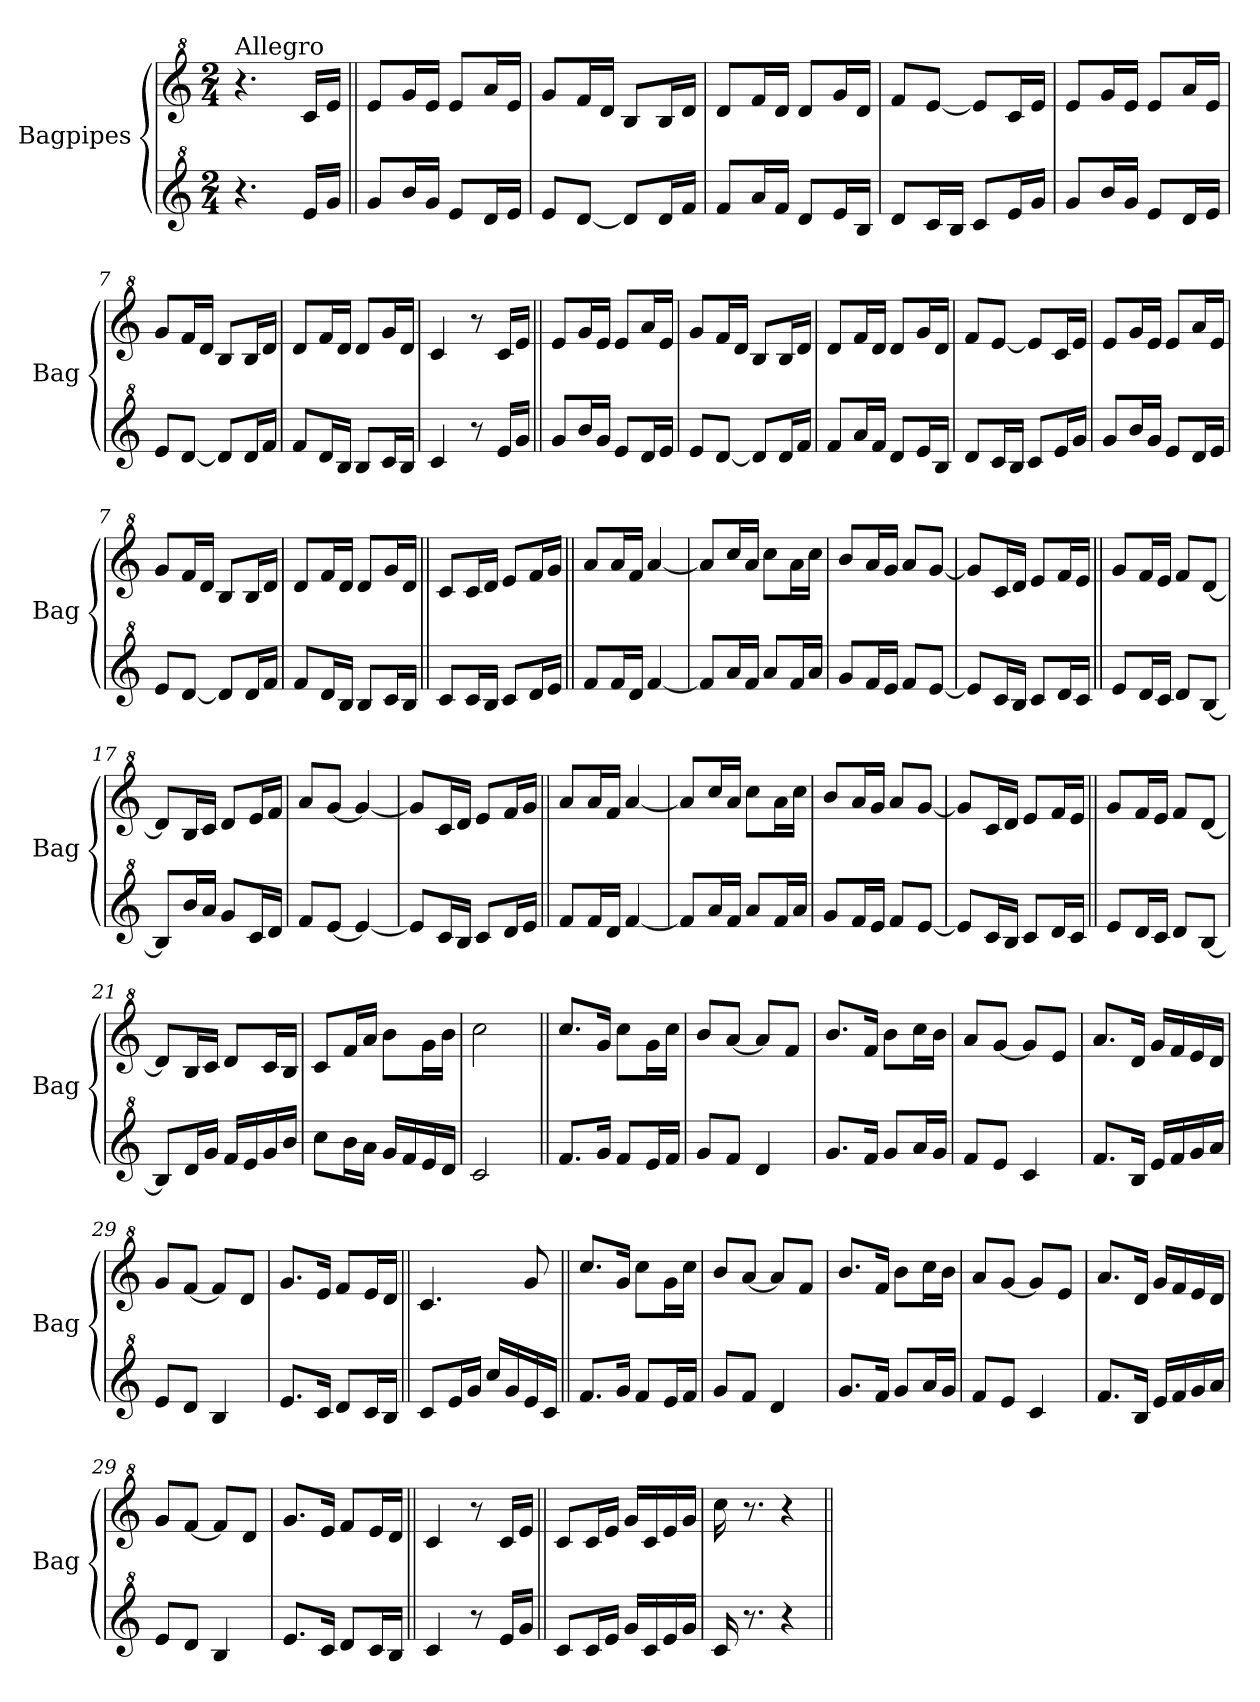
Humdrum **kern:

**kern	**kern
*part2	*part1
*staff2	*staff1
*I"Bagpipes	*I"Bagpipes
*I'Bag	*I'Bag
*clefG^2	*clefG^2
*k[]	*k[]
*C:	*C:
*M2/4	*M2/4
=1	=1
!	!LO:TX:a:t=Allegro
4.r	4.r
16ee/LL	16cc/LL
16gg/JJ	16ee/JJ
=2||	=2||
8gg/L	8ee/L
16bb/L	16gg/L
16gg/JJ	16ee/JJ
8ee/L	8ee/L
16dd/L	16aa/L
16ee/JJ	16ee/JJ
=3	=3
8ee/L	8gg/L
[8dd/J	16ff/L
.	16dd/JJ
8dd/L]	8b/L
16dd/L	16b/L
16ff/JJ	16dd/JJ
=4	=4
8ff/L	8dd/L
16aa/L	16ff/L
16ff/JJ	16dd/JJ
8dd/L	8dd/L
16ee/L	16gg/L
16b/JJ	16dd/JJ
=5	=5
8dd/L	8ff/L
16cc/L	[8ee/J
16b/JJ	.
8cc/L	8ee/L]
16ee/L	16cc/L
16gg/JJ	16ee/JJ
=6	=6
8gg/L	8ee/L
16bb/L	16gg/L
16gg/JJ	16ee/JJ
8ee/L	8ee/L
16dd/L	16aa/L
16ee/JJ	16ee/JJ
=7	=7
8ee/L	8gg/L
[8dd/J	16ff/L
.	16dd/JJ
8dd/L]	8b/L
16dd/L	16b/L
16ff/JJ	16dd/JJ
!!LO:LB:g=z
=8	=8
8ff/L	8dd/L
16dd/L	16ff/L
16b/JJ	16dd/JJ
8b/L	8dd/L
16cc/L	16gg/L
16b/JJ	16dd/JJ
=9	=9
4cc/	4cc/
8r	8r
16ee/LL	16cc/LL
16gg/JJ	16ee/JJ
=2||	=2||
8gg/L	8ee/L
16bb/L	16gg/L
16gg/JJ	16ee/JJ
8ee/L	8ee/L
16dd/L	16aa/L
16ee/JJ	16ee/JJ
=3	=3
8ee/L	8gg/L
[8dd/J	16ff/L
.	16dd/JJ
8dd/L]	8b/L
16dd/L	16b/L
16ff/JJ	16dd/JJ
=4	=4
8ff/L	8dd/L
16aa/L	16ff/L
16ff/JJ	16dd/JJ
8dd/L	8dd/L
16ee/L	16gg/L
16b/JJ	16dd/JJ
=5	=5
8dd/L	8ff/L
16cc/L	[8ee/J
16b/JJ	.
8cc/L	8ee/L]
16ee/L	16cc/L
16gg/JJ	16ee/JJ
=6	=6
8gg/L	8ee/L
16bb/L	16gg/L
16gg/JJ	16ee/JJ
8ee/L	8ee/L
16dd/L	16aa/L
16ee/JJ	16ee/JJ
=7	=7
8ee/L	8gg/L
[8dd/J	16ff/L
.	16dd/JJ
8dd/L]	8b/L
16dd/L	16b/L
16ff/JJ	16dd/JJ
=10	=10
8ff/L	8dd/L
16dd/L	16ff/L
16b/JJ	16dd/JJ
8b/L	8dd/L
16cc/L	16gg/L
16b/JJ	16dd/JJ
=11||	=11||
8cc/L	8cc/L
16cc/L	16cc/L
16b/JJ	16dd/JJ
8cc/L	8ee/L
16dd/L	16ff/L
16ee/JJ	16gg/JJ
=12||	=12||
8ff/L	8aa/L
16ff/L	16aa/L
16dd/JJ	16ff/JJ
[4ff/	[4aa/
=13	=13
8ff/L]	8aa/L]
16aa/L	16ccc/L
16ff/JJ	16aa/JJ
8aa/L	8ccc\L
16ff/L	16aa\L
16aa/JJ	16ccc\JJ
=14	=14
8gg/L	8bb/L
16ff/L	16aa/L
16ee/JJ	16gg/JJ
8ff/L	8aa/L
[8ee/J	[8gg/J
=15	=15
8ee/L]	8gg/L]
16cc/L	16cc/L
16b/JJ	16dd/JJ
8cc/L	8ee/L
16dd/L	16ff/L
16cc/JJ	16ee/JJ
!!LO:LB:g=z
=16||	=16||
8ee/L	8gg/L
16dd/L	16ff/L
16cc/JJ	16ee/JJ
8dd/L	8ff/L
[8b/J	[8dd/J
=17	=17
8b/L]	8dd/L]
16bb/L	16b/L
16aa/JJ	16cc/JJ
8gg/L	8dd/L
16cc/L	16ee/L
16dd/JJ	16ff/JJ
=18	=18
8ff/L	8aa/L
[8ee/J	[8gg/J
4ee/_	4gg/_
=19	=19
8ee/L]	8gg/L]
16cc/L	16cc/L
16b/JJ	16dd/JJ
8cc/L	8ee/L
16dd/L	16ff/L
16ee/JJ	16gg/JJ
=12||	=12||
8ff/L	8aa/L
16ff/L	16aa/L
16dd/JJ	16ff/JJ
[4ff/	[4aa/
=13	=13
8ff/L]	8aa/L]
16aa/L	16ccc/L
16ff/JJ	16aa/JJ
8aa/L	8ccc\L
16ff/L	16aa\L
16aa/JJ	16ccc\JJ
=14	=14
8gg/L	8bb/L
16ff/L	16aa/L
16ee/JJ	16gg/JJ
8ff/L	8aa/L
[8ee/J	[8gg/J
=15	=15
8ee/L]	8gg/L]
16cc/L	16cc/L
16b/JJ	16dd/JJ
8cc/L	8ee/L
16dd/L	16ff/L
16cc/JJ	16ee/JJ
=20||	=20||
8ee/L	8gg/L
16dd/L	16ff/L
16cc/JJ	16ee/JJ
8dd/L	8ff/L
[8b/J	[8dd/J
=21	=21
8b/L]	8dd/L]
16dd/L	16b/L
16gg/JJ	16cc/JJ
16ff/LL	8dd/L
16ee/	.
16gg/	16cc/L
16bb/JJ	16b/JJ
=22	=22
8ccc\L	8cc/L
16bb\L	16ff/L
16aa\JJ	16aa/JJ
16gg/LL	8bb\L
16ff/	.
16ee/	16gg\L
16dd/JJ	16bb\JJ
=23	=23
2cc/	2ccc\
!!LO:LB:g=z
=24||	=24||
8.ff/L	8.ccc/L
16gg/Jk	16gg/Jk
8ff/L	8ccc\L
16ee/L	16gg\L
16ff/JJ	16ccc\JJ
=25	=25
8gg/L	8bb/L
8ff/J	[8aa/J
4dd/	8aa/L]
.	8ff/J
=26	=26
8.gg/L	8.bb/L
16ff/Jk	16ff/Jk
8gg/L	8bb\L
16aa/L	16ccc\L
16gg/JJ	16bb\JJ
=27	=27
8ff/L	8aa/L
8ee/J	[8gg/J
4cc/	8gg/L]
.	8ee/J
=28	=28
8.ff/L	8.aa/L
16b/Jk	16dd/Jk
16ee/LL	16gg/LL
16ff/	16ff/
16gg/	16ee/
16aa/JJ	16dd/JJ
=29	=29
8ee/L	8gg/L
8dd/J	[8ff/J
4b/	8ff/L]
.	8dd/J
=30	=30
8.ee/L	8.gg/L
16cc/Jk	16ee/Jk
8dd/L	8ff/L
16cc/L	16ee/L
16b/JJ	16dd/JJ
=31||	=31||
8cc/L	4.cc/
16ee/L	.
16gg/JJ	.
16ccc/LL	.
16gg/	.
16ee/	8gg/
16cc/JJ	.
!!LO:LB:g=z
=24||	=24||
8.ff/L	8.ccc/L
16gg/Jk	16gg/Jk
8ff/L	8ccc\L
16ee/L	16gg\L
16ff/JJ	16ccc\JJ
=25	=25
8gg/L	8bb/L
8ff/J	[8aa/J
4dd/	8aa/L]
.	8ff/J
=26	=26
8.gg/L	8.bb/L
16ff/Jk	16ff/Jk
8gg/L	8bb\L
16aa/L	16ccc\L
16gg/JJ	16bb\JJ
=27	=27
8ff/L	8aa/L
8ee/J	[8gg/J
4cc/	8gg/L]
.	8ee/J
=28	=28
8.ff/L	8.aa/L
16b/Jk	16dd/Jk
16ee/LL	16gg/LL
16ff/	16ff/
16gg/	16ee/
16aa/JJ	16dd/JJ
=29	=29
8ee/L	8gg/L
8dd/J	[8ff/J
4b/	8ff/L]
.	8dd/J
=30	=30
8.ee/L	8.gg/L
16cc/Jk	16ee/Jk
8dd/L	8ff/L
16cc/L	16ee/L
16b/JJ	16dd/JJ
!!LO:LB:g=z
=32||	=32||
4cc/	4cc/
8r	8r
16ee/LL	16cc/LL
16gg/JJ	16ee/JJ
=33||	=33||
8cc/L	8cc/L
16cc/L	16cc/L
16ee/JJ	16ee/JJ
16gg/LL	16gg/LL
16cc/	16cc/
16ee/	16ee/
16gg/JJ	16gg/JJ
=34	=34
16cc/	16ccc\
8.r	8.r
4r	4r
=||	=||
*-	*-
